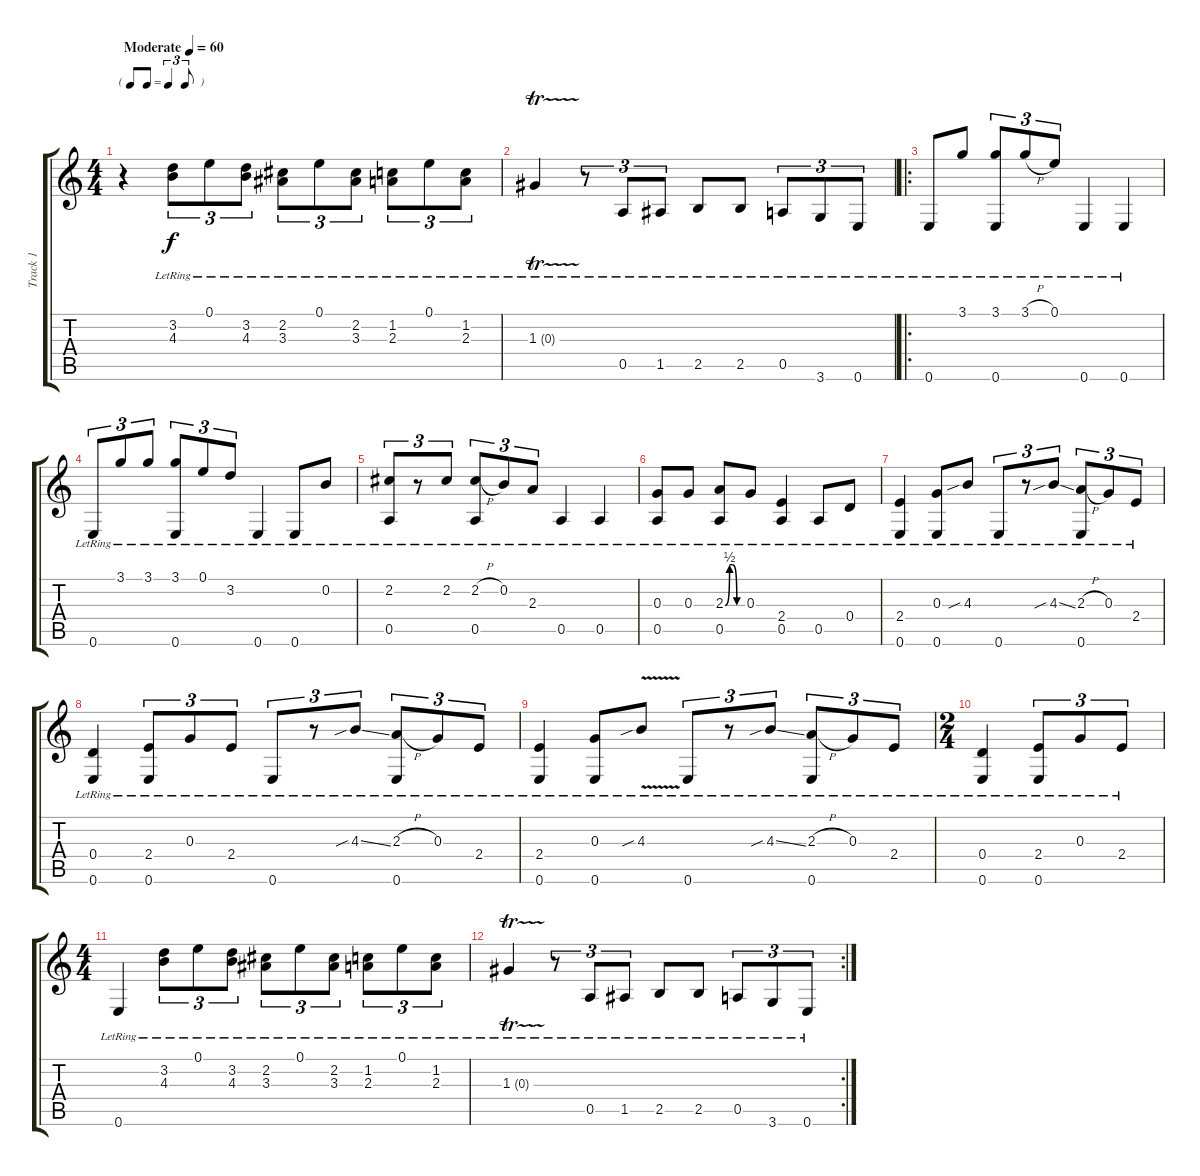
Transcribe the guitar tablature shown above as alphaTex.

\track ("Track 1" "Track 1") {instrument acousticguitarsteel}
\staff {score tabs}
\tuning (E4 B3 G3 D3 A2 E2) {hide}
\ts (4 4)
\tf triplet8th
\tempo (60 "Moderate")
\clef g2
\ks c
r.4{dy f instrument acousticguitarsteel} (3.2{lr} 4.3{lr}).8{tu (3 2)} 0.1{lr}.8{tu (3 2)} (3.2{lr} 4.3{lr}).8{tu (3 2)} (2.2{lr} 3.3{lr}).8{tu (3 2)} 0.1{lr}.8{tu (3 2)} (2.2{lr} 3.3{lr}).8{tu (3 2)} (1.2{lr} 2.3{lr}).8{tu (3 2)} 0.1{lr}.8{tu (3 2)} (1.2{lr} 2.3{lr}).8{tu (3 2)} |
1.3{tr (0 32) lr}.4 r.8{tu (3 2)} 0.5{lr}.8{tu (3 2)} 1.5{lr}.8{tu (3 2)} 2.5{lr}.8 2.5{lr}.8 0.5{lr}.8{tu (3 2)} 3.6{lr}.8{tu (3 2)} 0.6{lr}.8{tu (3 2)} |
\ro
0.6{lr}.8 3.1{lr}.8 (3.1{lr} 0.6{lr}).8{tu (3 2)} 3.1{h lr}.8{tu (3 2)} 0.1{lr}.8{tu (3 2)} 0.6{lr}.4 0.6{lr}.4 |
0.6{lr}.8{tu (3 2)} 3.1{lr}.8{tu (3 2)} 3.1{lr}.8{tu (3 2)} (3.1{lr} 0.6{lr}).8{tu (3 2)} 0.1{lr}.8{tu (3 2)} 3.2{lr}.8{tu (3 2)} 0.6{lr}.4 0.6{lr}.8 0.2{lr}.8 |
(2.2{lr} 0.5{lr}).8{tu (3 2)} r.8{tu (3 2)} 2.2{lr}.8{tu (3 2)} (2.2{h lr} 0.5{lr}).8{tu (3 2)} 0.2{lr}.8{tu (3 2)} 2.3{lr}.8{tu (3 2)} 0.5{lr}.4 0.5{lr}.4 |
(0.3{lr} 0.5{lr}).8 0.3{lr}.8 (2.3{be (custom 0 0 15 2 25 2 40 0 60 0) lr} 0.5{lr}).8 0.3{lr}.8 (2.4{lr} 0.5{lr}).4 0.5{lr}.8 0.4{lr}.8 |
(2.4{lr} 0.6{lr}).4 (0.3{lr} 0.6{lr}).8 4.3{sib lr}.8 0.6{lr}.8{tu (3 2)} r.8{tu (3 2)} 4.3{sib ss lr}.8{tu (3 2)} (2.3{h lr} 0.6{lr}).8{tu (3 2)} 0.3{lr}.8{tu (3 2)} 2.4{lr}.8{tu (3 2)} |
(0.4{lr} 0.6{lr}).4 (2.4{lr} 0.6{lr}).8{tu (3 2)} 0.3{lr}.8{tu (3 2)} 2.4{lr}.8{tu (3 2)} 0.6{lr}.8{tu (3 2)} r.8{tu (3 2)} 4.3{sib ss lr}.8{tu (3 2)} (2.3{h lr} 0.6{lr}).8{tu (3 2)} 0.3{lr}.8{tu (3 2)} 2.4{lr}.8{tu (3 2)} |
(2.4{lr} 0.6{lr}).4 (0.3{lr} 0.6{lr}).8 4.3{v sib lr}.8 0.6{lr}.8{tu (3 2)} r.8{tu (3 2)} 4.3{sib ss lr}.8{tu (3 2)} (2.3{h lr} 0.6{lr}).8{tu (3 2)} 0.3{lr}.8{tu (3 2)} 2.4{lr}.8{tu (3 2)} |
\ts (2 4)
(0.4{lr} 0.6{lr}).4 (2.4{lr} 0.6{lr}).8{tu (3 2)} 0.3{lr}.8{tu (3 2)} 2.4{lr}.8{tu (3 2)} |
\ts (4 4)
0.6{lr}.4 (3.2{lr} 4.3{lr}).8{tu (3 2)} 0.1{lr}.8{tu (3 2)} (3.2{lr} 4.3{lr}).8{tu (3 2)} (2.2{lr} 3.3{lr}).8{tu (3 2)} 0.1{lr}.8{tu (3 2)} (2.2{lr} 3.3{lr}).8{tu (3 2)} (1.2{lr} 2.3{lr}).8{tu (3 2)} 0.1{lr}.8{tu (3 2)} (1.2{lr} 2.3{lr}).8{tu (3 2)} |
\rc 2
1.3{tr (0 32) lr}.4 r.8{tu (3 2)} 0.5{lr}.8{tu (3 2)} 1.5{lr}.8{tu (3 2)} 2.5{lr}.8 2.5{lr}.8 0.5{lr}.8{tu (3 2)} 3.6{lr}.8{tu (3 2)} 0.6{lr}.8{tu (3 2)}
